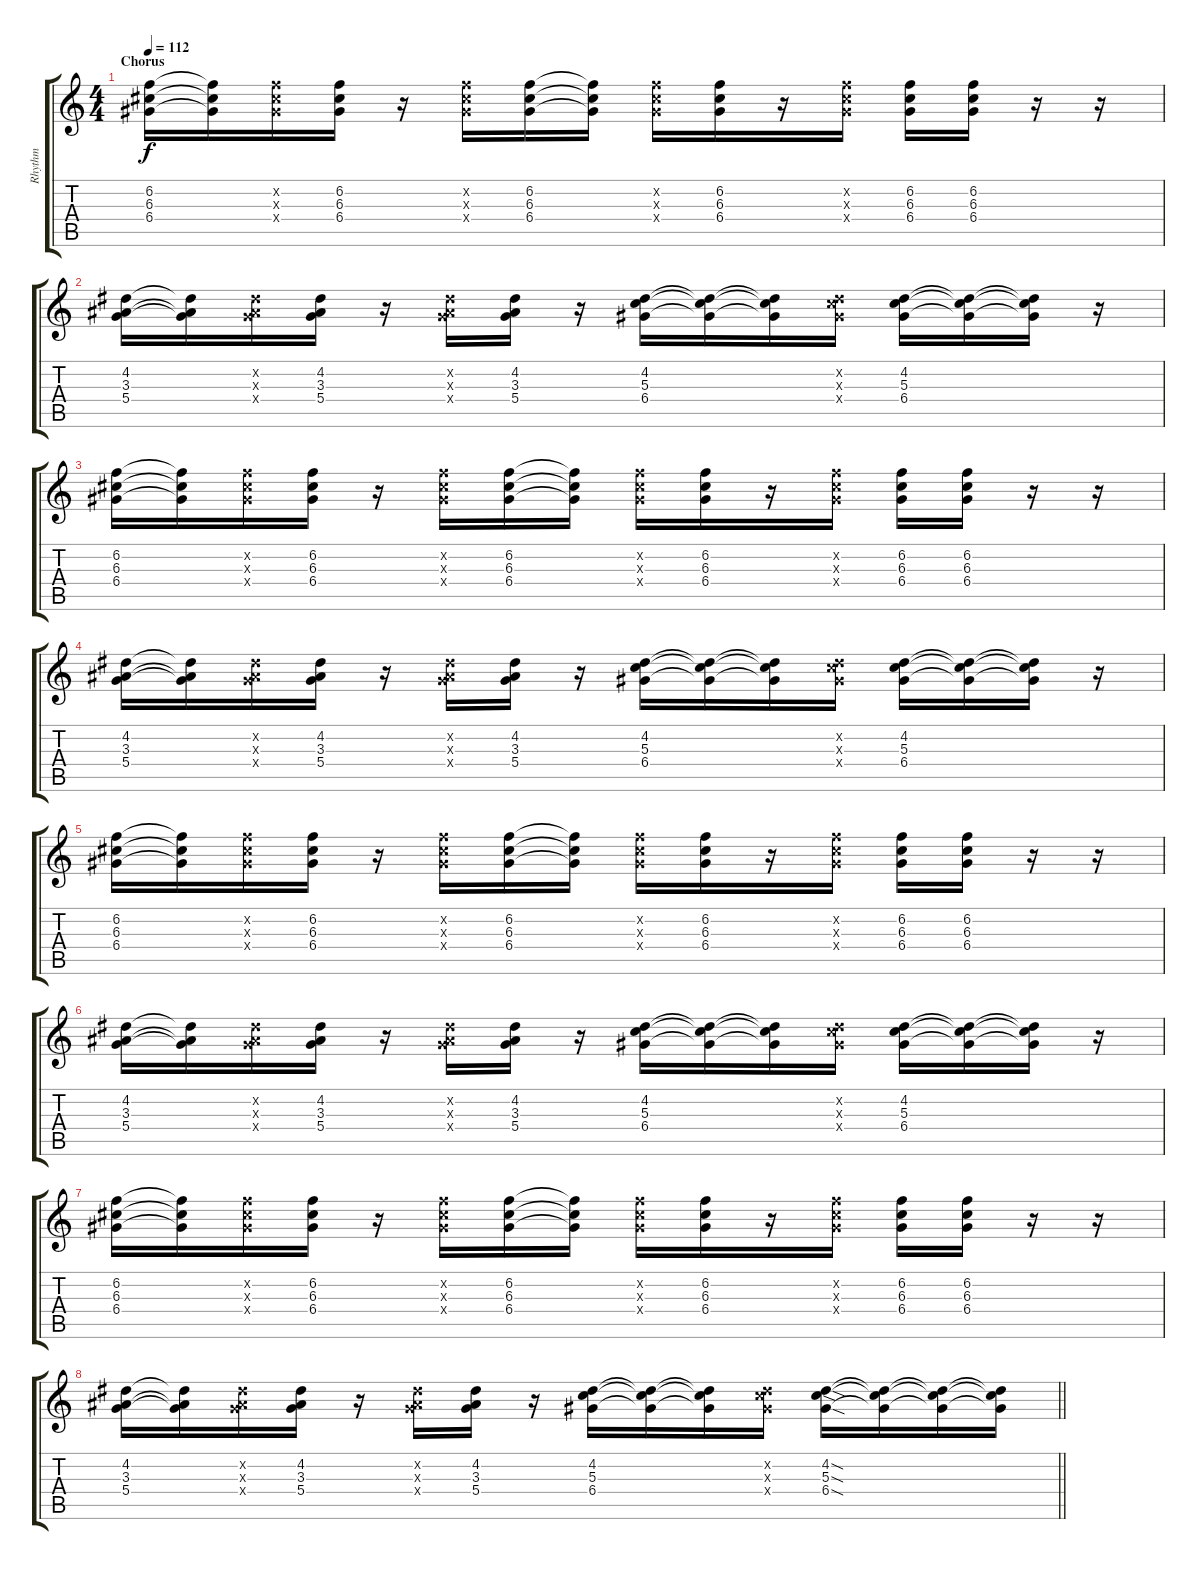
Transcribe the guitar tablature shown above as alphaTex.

\track ("Rhythm" "Rhythm") {instrument electricguitarclean}
\staff {score tabs}
\tuning (E4 B3 G3 D3 A2 E2) {hide}
\ts (4 4)
\section ("" "Chorus")
\tempo 112
\clef g2
\ks c
(6.2 6.3 6.4).16{dy f} (6.2{t} 6.3{t} 6.4{t}).16 (6.2{x} 6.3{x} 6.4{x}).16 (6.2 6.3 6.4).16 r.16 (6.2{x} 6.3{x} 6.4{x}).16 (6.2 6.3 6.4).16 (6.2{t} 6.3{t} 6.4{t}).16 (6.2{x} 6.3{x} 6.4{x}).16 (6.2 6.3 6.4).16 r.16 (6.2{x} 6.3{x} 6.4{x}).16 (6.2 6.3 6.4).16 (6.2 6.3 6.4).16 r.16 r.16 |
(4.2 3.3 5.4).16 (4.2{t} 3.3{t} 5.4{t}).16 (4.2{x} 3.3{x} 5.4{x}).16 (4.2 3.3 5.4).16 r.16 (4.2{x} 3.3{x} 5.4{x}).16 (4.2 3.3 5.4).16 r.16 (4.2 5.3 6.4).16 (4.2{t} 5.3{t} 6.4{t}).16 (4.2{t} 5.3{t} 6.4{t}).16 (4.2{x} 5.3{x} 6.4{x}).16 (4.2 5.3 6.4).16 (4.2{t} 5.3{t} 6.4{t}).16 (4.2{t} 5.3{t} 6.4{t}).16 r.16 |
(6.2 6.3 6.4).16 (6.2{t} 6.3{t} 6.4{t}).16 (6.2{x} 6.3{x} 6.4{x}).16 (6.2 6.3 6.4).16 r.16 (6.2{x} 6.3{x} 6.4{x}).16 (6.2 6.3 6.4).16 (6.2{t} 6.3{t} 6.4{t}).16 (6.2{x} 6.3{x} 6.4{x}).16 (6.2 6.3 6.4).16 r.16 (6.2{x} 6.3{x} 6.4{x}).16 (6.2 6.3 6.4).16 (6.2 6.3 6.4).16 r.16 r.16 |
(4.2 3.3 5.4).16 (4.2{t} 3.3{t} 5.4{t}).16 (4.2{x} 3.3{x} 5.4{x}).16 (4.2 3.3 5.4).16 r.16 (4.2{x} 3.3{x} 5.4{x}).16 (4.2 3.3 5.4).16 r.16 (4.2 5.3 6.4).16 (4.2{t} 5.3{t} 6.4{t}).16 (4.2{t} 5.3{t} 6.4{t}).16 (4.2{x} 5.3{x} 6.4{x}).16 (4.2 5.3 6.4).16 (4.2{t} 5.3{t} 6.4{t}).16 (4.2{t} 5.3{t} 6.4{t}).16 r.16 |
(6.2 6.3 6.4).16 (6.2{t} 6.3{t} 6.4{t}).16 (6.2{x} 6.3{x} 6.4{x}).16 (6.2 6.3 6.4).16 r.16 (6.2{x} 6.3{x} 6.4{x}).16 (6.2 6.3 6.4).16 (6.2{t} 6.3{t} 6.4{t}).16 (6.2{x} 6.3{x} 6.4{x}).16 (6.2 6.3 6.4).16 r.16 (6.2{x} 6.3{x} 6.4{x}).16 (6.2 6.3 6.4).16 (6.2 6.3 6.4).16 r.16 r.16 |
(4.2 3.3 5.4).16 (4.2{t} 3.3{t} 5.4{t}).16 (4.2{x} 3.3{x} 5.4{x}).16 (4.2 3.3 5.4).16 r.16 (4.2{x} 3.3{x} 5.4{x}).16 (4.2 3.3 5.4).16 r.16 (4.2 5.3 6.4).16 (4.2{t} 5.3{t} 6.4{t}).16 (4.2{t} 5.3{t} 6.4{t}).16 (4.2{x} 5.3{x} 6.4{x}).16 (4.2 5.3 6.4).16 (4.2{t} 5.3{t} 6.4{t}).16 (4.2{t} 5.3{t} 6.4{t}).16 r.16 |
(6.2 6.3 6.4).16 (6.2{t} 6.3{t} 6.4{t}).16 (6.2{x} 6.3{x} 6.4{x}).16 (6.2 6.3 6.4).16 r.16 (6.2{x} 6.3{x} 6.4{x}).16 (6.2 6.3 6.4).16 (6.2{t} 6.3{t} 6.4{t}).16 (6.2{x} 6.3{x} 6.4{x}).16 (6.2 6.3 6.4).16 r.16 (6.2{x} 6.3{x} 6.4{x}).16 (6.2 6.3 6.4).16 (6.2 6.3 6.4).16 r.16 r.16 |
\barLineRight lightlight
(4.2 3.3 5.4).16 (4.2{t} 3.3{t} 5.4{t}).16 (4.2{x} 3.3{x} 5.4{x}).16 (4.2 3.3 5.4).16 r.16 (4.2{x} 3.3{x} 5.4{x}).16 (4.2 3.3 5.4).16 r.16 (4.2 5.3 6.4).16 (4.2{t} 5.3{t} 6.4{t}).16 (4.2{t} 5.3{t} 6.4{t}).16 (4.2{x} 5.3{x} 6.4{x}).16 (4.2{sod} 5.3{sod} 6.4{sod}).16 (4.2{t} 5.3{t} 6.4{t}).16 (4.2{t} 5.3{t} 6.4{t}).16 (4.2{t} 5.3{t} 6.4{t}).16
